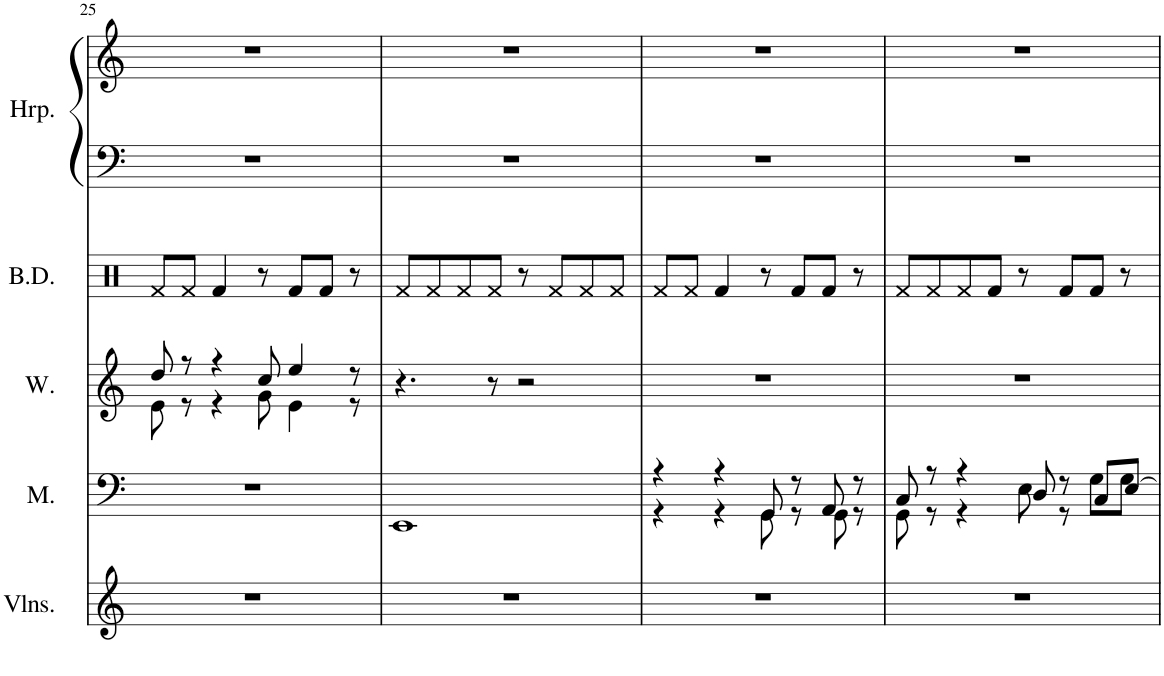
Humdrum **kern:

**kern	**kern	**kern	**kern	**kern	**kern
*part5	*part4	*part3	*part2	*part1	*part1
*staff6	*staff5	*staff4	*staff3	*staff2	*staff1
*I"Violins	*I"Men	*I"Women	*I"Bass Drums	*I"Harp	*
*I'Vlns.	*I'M.	*I'W.	*I'B.D.	*I'Hrp.	*
!!LO:PB:g=z
*clefG2	*clefF4	*clefG2	*clefX	*clefF4	*clefG2
*k[]	*k[]	*k[]	*k[]	*k[]	*k[]
*M4/4	*M4/4	*M4/4	*M4/4	*M4/4	*M4/4
=25	=25	=25	=25	=25	=25
*	*	*^	*	*	*
1r	1r	8dd/	8e\	8Rf/L	1r	1r
.	.	8r	8r	8Rf/J	.	.
.	.	4r	4r	4Rf/	.	.
.	.	8cc/	8g\	8r	.	.
.	.	4ee/	4e\	8Rf/L	.	.
.	.	.	.	8Rf/J	.	.
.	.	8r	8r	8r	.	.
*	*	*v	*v	*	*	*
=26	=26	=26	=26	=26	=26
1r	1EE	4.r	8Rf/L	1r	1r
.	.	.	8Rf/	.	.
.	.	.	8Rf/	.	.
.	.	8r	8Rf/J	.	.
.	.	2r	8r	.	.
.	.	.	8Rf/L	.	.
.	.	.	8Rf/	.	.
.	.	.	8Rf/J	.	.
=27	=27	=27	=27	=27	=27
*	*^	*	*	*	*
1r	4r	4r	1r	8Rf/L	1r	1r
.	.	.	.	8Rf/J	.	.
.	4r	4r	.	4Rf/	.	.
.	8GG/	8GG\	.	8r	.	.
.	8r	8r	.	8Rf/L	.	.
.	8AA/	8GG\	.	8Rf/J	.	.
.	8r	8r	.	8r	.	.
=28	=28	=28	=28	=28	=28	=28
1r	8C/	8GG\	1r	8Rf/L	1r	1r
.	8r	8r	.	8Rf/	.	.
.	4r	4r	.	8Rf/	.	.
.	.	.	.	8Rf/J	.	.
.	8D/	8E\	.	8r	.	.
.	8r	8r	.	8Rf/L	.	.
.	8C/L	8G\L	.	8Rf/J	.	.
.	[8E/J	8G\J	.	8r	.	.
*	*v	*v	*	*	*	*
=	=	=	=	=	=
*-	*-	*-	*-	*-	*-
